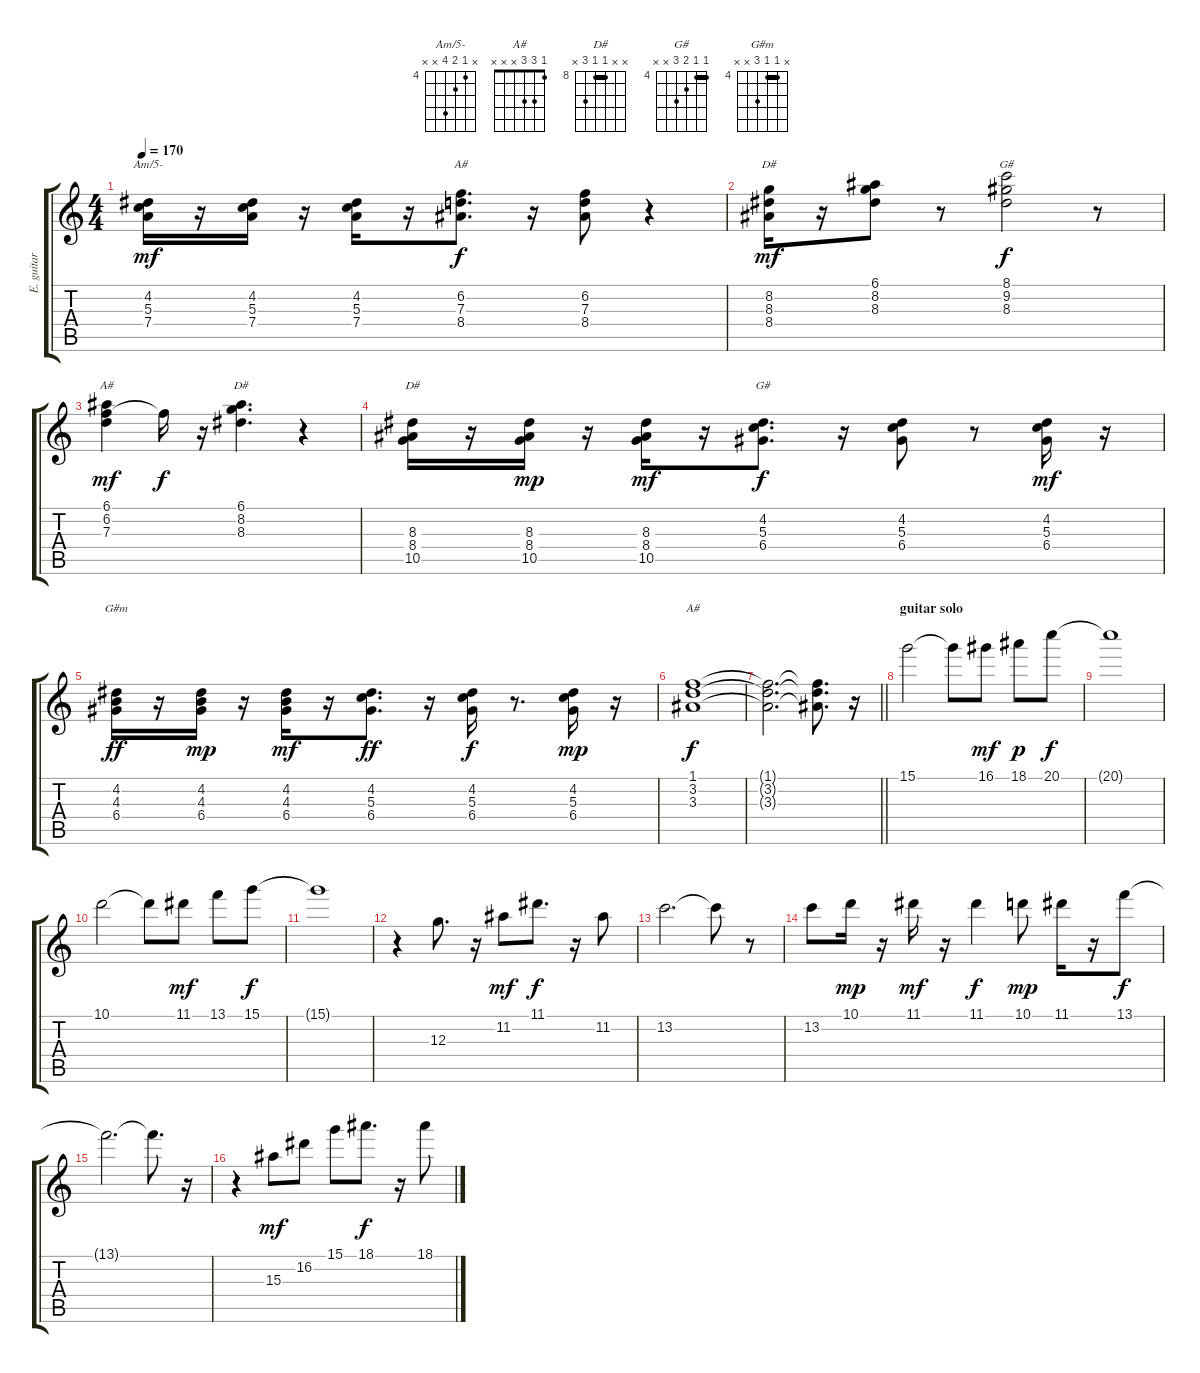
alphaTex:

\track ("E. guitar" "E. guitar") {instrument distortionguitar}
\staff {score tabs}
\tuning (E4 B3 G3 D3 A2 E2) {hide}
\chord ("Am/5-" x 4 5 7 x x) {firstfret 4}
\chord ("A#" x 6 7 8 x x) {firstfret 6}
\chord ("D#" 6 8 8 8 x x) {firstfret 6}
\chord ("G#" 8 9 8 x x x) {firstfret 8 barre 8}
\chord ("A#" 6 6 7 x x x) {firstfret 6 barre 6}
\chord ("D#" 6 8 8 x x x) {firstfret 6}
\chord ("D#" x x 8 8 10 x) {firstfret 8 barre 8}
\chord ("G#" 4 4 5 6 x x) {firstfret 4 barre 4}
\chord ("G#m" x 4 4 6 x x) {firstfret 4 barre 4}
\chord ("A#" 1 3 3 x x x)
\ts (4 4)
\tempo 170
\clef g2
\ks c
(4.2 5.3 7.4).16{ch "Am/5-" dy mf} r.16 (4.2 5.3 7.4).16 r.16 (4.2 5.3 7.4).16 r.16 (6.2 7.3 8.4).8{d ch "A#" dy f} r.16 (6.2 7.3 8.4).8 r.4 |
(8.2 8.3 8.4).16{ch "D#" dy mf} r.16 (6.1 8.2 8.3).8 r.8 (8.1 9.2 8.3).2{ch "G#" dy f} r.8 |
(6.1 6.2 7.3).4{ch "A#" dy mf} 6.2{t}.16{dy f} r.16 (6.1 8.2 8.3).4{d ch "D#"} r.4 |
(8.3 8.4 10.5).16{ch "D#"} r.16 (8.3 8.4 10.5).16{dy mp} r.16 (8.3 8.4 10.5).16{dy mf} r.16 (4.2 5.3 6.4).8{d ch "G#" dy f} r.16 (4.2 5.3 6.4).8 r.8 (4.2 5.3 6.4).16{dy mf} r.16 |
(4.2 4.3 6.4).16{ch "G#m" dy ff} r.16 (4.2 4.3 6.4).16{dy mp} r.16 (4.2 4.3 6.4).16{dy mf} r.16 (4.2 5.3 6.4).8{d dy ff} r.16 (4.2 5.3 6.4).16{dy f} r.8{d} (4.2 5.3 6.4).16{dy mp} r.16 |
(1.1 3.2 3.3).1{ch "A#" dy f} |
\barLineRight lightlight
(1.1{t} 3.2{t} 3.3{t}).2{d} (1.1{t} 3.2{t} 3.3{t}).8{d} r.16 |
\section ("" "guitar solo")
15.1.2{volume 15 balance 0} 15.1{t}.8 16.1.8{dy mf volume 16} 18.1.8{dy p} 20.1.8{dy f} |
20.1{t}.1 |
10.1.2 10.1{t}.8 11.1.8{dy mf} 13.1.8 15.1.8{dy f} |
15.1{t}.1 |
r.4 12.3.8{d} r.16 11.2.8{dy mf} 11.1.8{d dy f} r.16 11.2.8 |
13.2.2{d} 13.2{t}.8 r.8 |
13.2.8 10.1.16{dy mp} r.16 11.1.16{dy mf} r.16 11.1.4{dy f} 10.1.8{dy mp} 11.1.16 r.16 13.1.8{dy f} |
13.1{t}.2{d} 13.1{t}.8{d} r.16 |
r.4 15.3.8{dy mf volume 16} 16.2.8 15.1.8 18.1.8{d dy f} r.16 18.1.8
